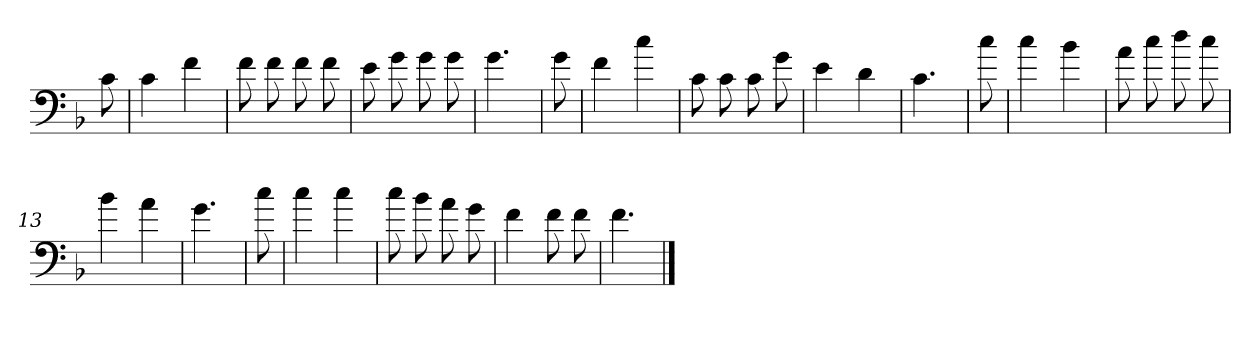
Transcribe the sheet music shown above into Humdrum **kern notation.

**kern
*part1
*staff1
*clefF4
*k[b-]
*F:
=
8c
=1
4c
4f
=2
8f
8f
8f
8f
=3
8e
8g
8g
8g
=4
4.g
=5
8g
=6
4f
4cc
=7
8c
8c
8c
8g
=8
4e
4d
=9
4.c
=10
8cc
=11
4cc
4b-
=12
8a
8cc
8dd
8cc
=13
4b-
4a
=14
4.g
=15
8cc
=16
4cc
4cc
=17
8cc
8b-
8a
8g
=18
4f
8f
8f
=19
4.f
==
*-
